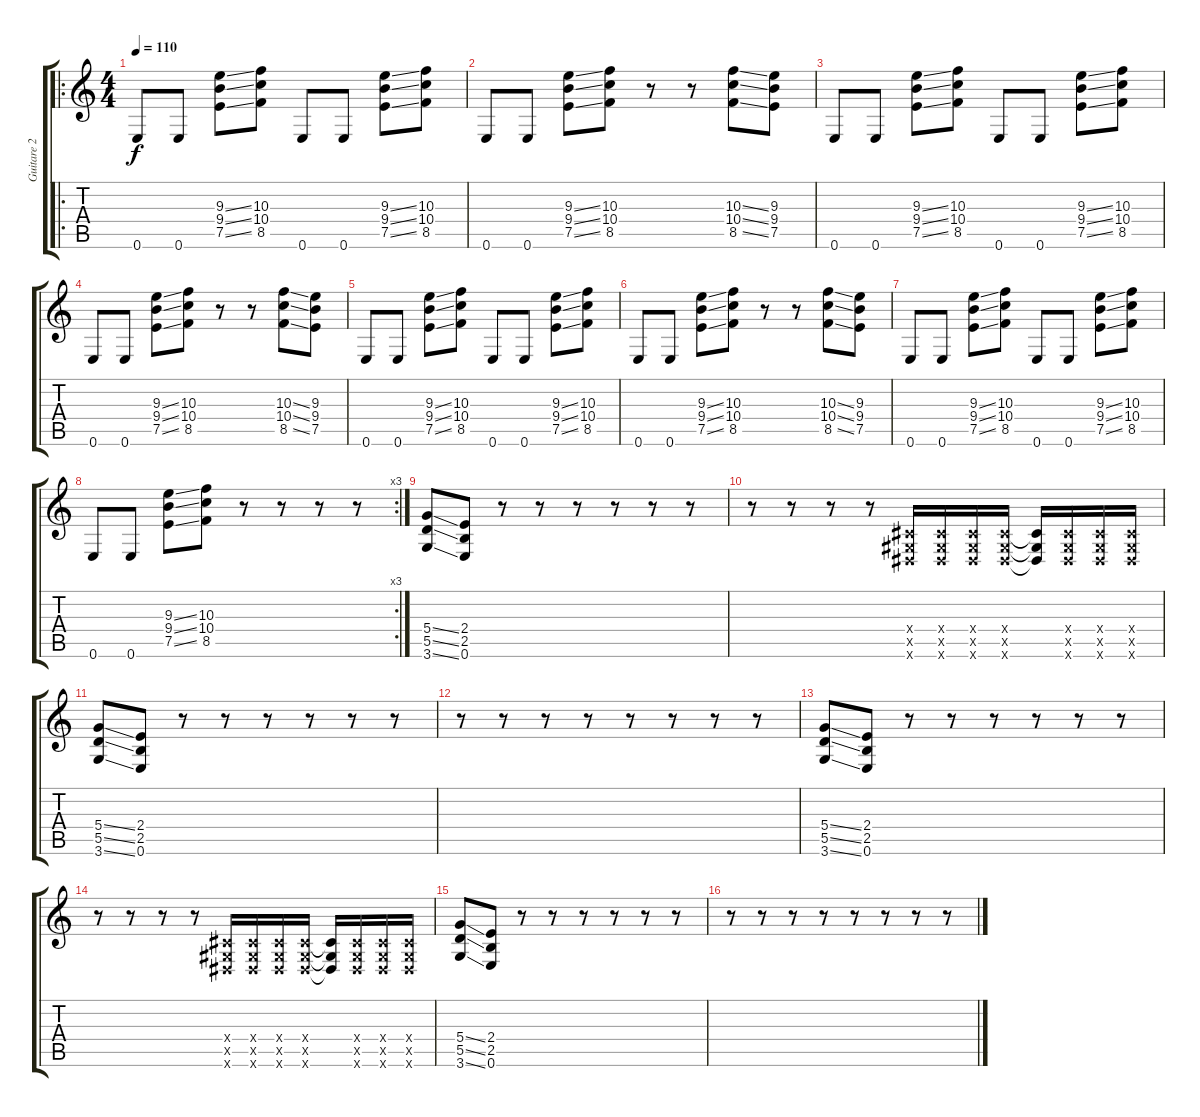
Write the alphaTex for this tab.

\track ("Guitare 2" "Guitare 2") {instrument distortionguitar}
\staff {score tabs}
\tuning (E4 B3 G3 D3 A2 E2) {hide}
\ro
\ts (4 4)
\tempo 110
\clef g2
\ks c
0.6.8{dy f instrument distortionguitar} 0.6.8 (9.3{ss} 9.4{ss} 7.5{ss}).8 (10.3 10.4 8.5).8 0.6.8 0.6.8 (9.3{ss} 9.4{ss} 7.5{ss}).8 (10.3 10.4 8.5).8 |
0.6.8 0.6.8 (9.3{ss} 9.4{ss} 7.5{ss}).8 (10.3 10.4 8.5).8 r.8 r.8 (10.3{ss} 10.4{ss} 8.5{ss}).8 (9.3 9.4 7.5).8 |
0.6.8 0.6.8 (9.3{ss} 9.4{ss} 7.5{ss}).8 (10.3 10.4 8.5).8 0.6.8 0.6.8 (9.3{ss} 9.4{ss} 7.5{ss}).8 (10.3 10.4 8.5).8 |
0.6.8 0.6.8 (9.3{ss} 9.4{ss} 7.5{ss}).8 (10.3 10.4 8.5).8 r.8 r.8 (10.3{ss} 10.4{ss} 8.5{ss}).8 (9.3 9.4 7.5).8 |
0.6.8 0.6.8 (9.3{ss} 9.4{ss} 7.5{ss}).8 (10.3 10.4 8.5).8 0.6.8 0.6.8 (9.3{ss} 9.4{ss} 7.5{ss}).8 (10.3 10.4 8.5).8 |
0.6.8 0.6.8 (9.3{ss} 9.4{ss} 7.5{ss}).8 (10.3 10.4 8.5).8 r.8 r.8 (10.3{ss} 10.4{ss} 8.5{ss}).8 (9.3 9.4 7.5).8 |
0.6.8 0.6.8 (9.3{ss} 9.4{ss} 7.5{ss}).8 (10.3 10.4 8.5).8 0.6.8 0.6.8 (9.3{ss} 9.4{ss} 7.5{ss}).8 (10.3 10.4 8.5).8 |
\rc 3
0.6.8 0.6.8 (9.3{ss} 9.4{ss} 7.5{ss}).8 (10.3 10.4 8.5).8 r.8 r.8 r.8 r.8 |
(5.4{ss} 5.5{ss} 3.6{ss}).8 (2.4 2.5 0.6).8 r.8 r.8 r.8 r.8 r.8 r.8 |
r.8 r.8 r.8 r.8 (-1.4{x} -1.5{x} -1.6{x}).16 (-1.4{x} -1.5{x} -1.6{x}).16 (-1.4{x} -1.5{x} -1.6{x}).16 (-1.4{x} -1.5{x} -1.6{x}).16 (-1.4{t} -1.5{t} -1.6{t}).16 (-1.4{x} -1.5{x} -1.6{x}).16 (-1.4{x} -1.5{x} -1.6{x}).16 (-1.4{x} -1.5{x} -1.6{x}).16 |
(5.4{ss} 5.5{ss} 3.6{ss}).8 (2.4 2.5 0.6).8 r.8 r.8 r.8 r.8 r.8 r.8 |
r.8 r.8 r.8 r.8 r.8 r.8 r.8 r.8 |
(5.4{ss} 5.5{ss} 3.6{ss}).8 (2.4 2.5 0.6).8 r.8 r.8 r.8 r.8 r.8 r.8 |
r.8 r.8 r.8 r.8 (-1.4{x} -1.5{x} -1.6{x}).16 (-1.4{x} -1.5{x} -1.6{x}).16 (-1.4{x} -1.5{x} -1.6{x}).16 (-1.4{x} -1.5{x} -1.6{x}).16 (-1.4{t} -1.5{t} -1.6{t}).16 (-1.4{x} -1.5{x} -1.6{x}).16 (-1.4{x} -1.5{x} -1.6{x}).16 (-1.4{x} -1.5{x} -1.6{x}).16 |
(5.4{ss} 5.5{ss} 3.6{ss}).8 (2.4 2.5 0.6).8 r.8 r.8 r.8 r.8 r.8 r.8 |
r.8 r.8 r.8 r.8 r.8 r.8 r.8 r.8
